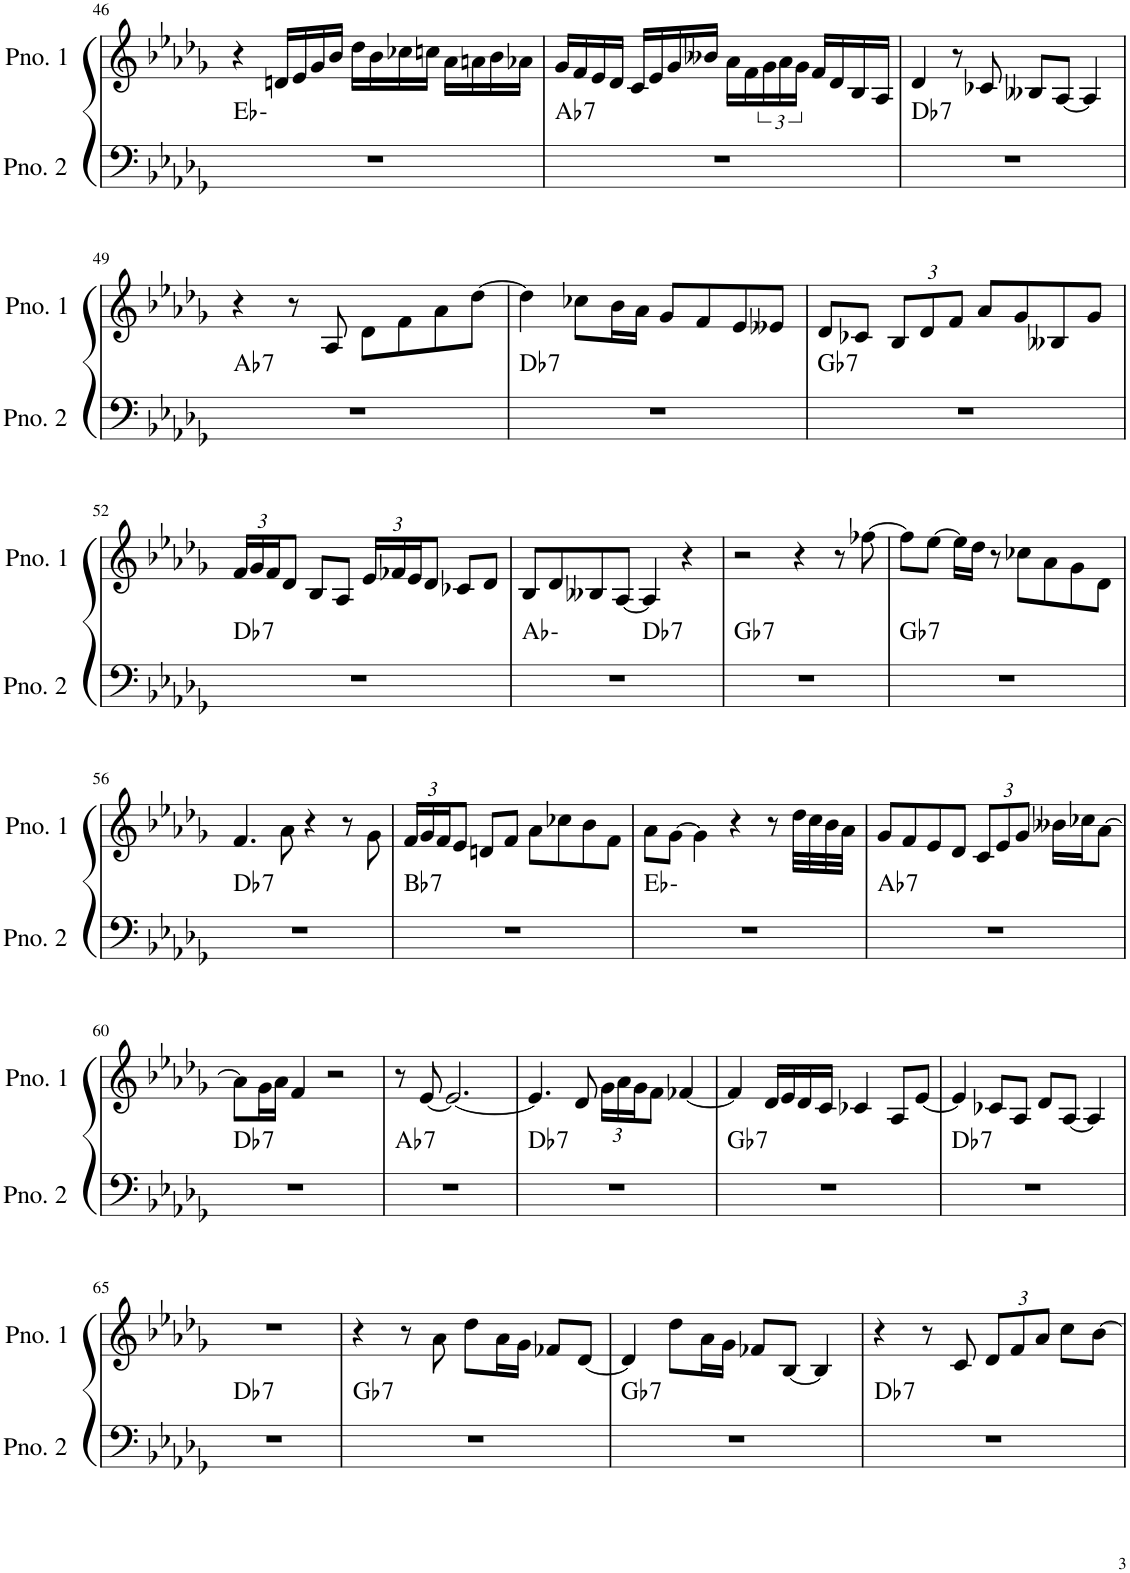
**kern	**harte	**kern
*part2	*part2	*part1
*staff2	*	*staff1
*I"ピアノ 2	*	*I"ピアノ 1
!!LO:PB:g=z
*clefF4	*	*clefG2
*k[b-e-a-d-g-]	*	*k[b-e-a-d-g-]
*M4/4	*	*M4/4
=46	=46	=46
1r	Eb:min	4r
.	.	16dn/LL
.	.	16e-/
.	.	16g-/
.	.	16b-/JJ
.	.	16dd-\LL
.	.	16b-\
.	.	16cc-X\
.	.	16ccn\JJ
.	.	16a-\LL
.	.	16an\
.	.	16b-\
.	.	16a-X\JJ
=47	=47	=47
!	!LO:H:kt=7	!
1r	Ab:7	16g-/LL
.	.	16f/
.	.	16e-/
.	.	16d-/JJ
.	.	16c/LL
.	.	16e-/
.	.	16g-/
.	.	16b--X/JJ
.	.	16a-\LL
.	.	16f\
.	.	24g-\
.	.	24a-\
.	.	24g-\JJ
.	.	16f/LL
.	.	16d-/
.	.	16B-/
.	.	16A-/JJ
=48	=48	=48
!	!LO:H:kt=7	!
1r	Db:7	4d-/
.	.	8r
.	.	8c-X/
.	.	8B--X/L
.	.	[8A-/J
.	.	4A-/]
!!LO:LB:g=z
=49	=49	=49
!	!LO:H:kt=7	!
1r	Ab:7	4r
.	.	8r
.	.	8A-/
.	.	8d-\L
.	.	8f\
.	.	8a-\
.	.	[8dd-\J
=50	=50	=50
!	!LO:H:kt=7	!
1r	Db:7	4dd-\]
.	.	8cc-X\L
.	.	16b-\L
.	.	16a-\JJ
.	.	8g-/L
.	.	8f/
.	.	8e-/
.	.	8e--X/J
=51	=51	=51
!	!LO:H:kt=7	!
1r	Gb:7	8d-/L
.	.	8c-X/J
*	*	*Xbrackettup
.	.	12B-/L
.	.	12d-/
.	.	12f/J
.	.	8a-/L
.	.	8g-/
.	.	8B--X/
.	.	8g-/J
!!LO:LB:g=z
=52	=52	=52
!	!LO:H:kt=7	!
1r	Db:7	24f/LL
.	.	24g-/
.	.	24f/J
.	.	8d-/J
.	.	8B-/L
.	.	8A-/J
.	.	24e-/LL
.	.	24f-X/
.	.	24e-/J
.	.	8d-/J
.	.	8c-X/L
.	.	8d-/J
=53	=53	=53
*^	*	*
1r	2ryy	Ab:min	8B-/L
.	.	.	8d-/
.	.	.	8B--X/
.	.	.	[8A-/J
!	!	!LO:H:kt=7	!
.	2ryy	Db:7	4A-/]
.	.	.	4r
=54	=54	=54	=54
!	!	!LO:H:kt=7	!
*v	*v	*	*
1r	Gb:7	2r
.	.	4r
.	.	8r
.	.	[8ff-X\
=55	=55	=55
!	!LO:H:kt=7	!
1r	Gb:7	8ff-\L]
.	.	[8ee-\J
.	.	16ee-\LL]
.	.	16dd-\JJ
.	.	8r
.	.	8cc-X\L
.	.	8a-\
.	.	8g-\
.	.	8d-\J
!!LO:LB:g=z
=56	=56	=56
!	!LO:H:kt=7	!
1r	Db:7	4.f/
.	.	8a-\
.	.	4r
.	.	8r
.	.	8g-\
=57	=57	=57
!	!LO:H:kt=7	!
1r	Bb:7	24f/LL
.	.	24g-/
.	.	24f/J
.	.	8e-/J
.	.	8dn/L
.	.	8f/J
.	.	8a-\L
.	.	8cc-X\
.	.	8b-\
.	.	8f\J
=58	=58	=58
1r	Eb:min	8a-\L
.	.	[8g-\J
.	.	4g-\]
.	.	4r
.	.	8r
.	.	32dd-\LLL
.	.	32cc\
.	.	32b-\
.	.	32a-\JJJ
=59	=59	=59
!	!LO:H:kt=7	!
1r	Ab:7	8g-/L
.	.	8f/
.	.	8e-/
.	.	8d-/J
.	.	12c/L
.	.	12e-/
.	.	12g-/J
.	.	16b--X\LL
.	.	16cc-X\J
.	.	[8a-\J
!!LO:LB:g=z
=60	=60	=60
!	!LO:H:kt=7	!
1r	Db:7	8a-\L]
.	.	16g-\L
.	.	16a-\JJ
.	.	4f/
.	.	2r
=61	=61	=61
!	!LO:H:kt=7	!
1r	Ab:7	8r
.	.	[8e-/
.	.	2.e-/_
=62	=62	=62
!	!LO:H:kt=7	!
1r	Db:7	4.e-/]
.	.	8d-/
.	.	24g-\LL
.	.	24a-\
.	.	24g-\J
.	.	8f\J
.	.	[4f-X/
=63	=63	=63
!	!LO:H:kt=7	!
1r	Gb:7	4f-/]
.	.	16d-/LL
.	.	16e-/
.	.	16d-/
.	.	16c/JJ
.	.	4c-X/
.	.	8A-/L
.	.	[8e-/J
=64	=64	=64
!	!LO:H:kt=7	!
1r	Db:7	4e-/]
.	.	8c-X/L
.	.	8A-/J
.	.	8d-/L
.	.	[8A-/J
.	.	4A-/]
!!LO:LB:g=z
=65	=65	=65
!	!LO:H:kt=7	!
1r	Db:7	1r
=66	=66	=66
!	!LO:H:kt=7	!
1r	Gb:7	4r
.	.	8r
.	.	8a-\
.	.	8dd-\L
.	.	16a-\L
.	.	16g-\JJ
.	.	8f-X/L
.	.	[8d-/J
=67	=67	=67
!	!LO:H:kt=7	!
1r	Gb:7	4d-/]
.	.	8dd-\L
.	.	16a-\L
.	.	16g-\JJ
.	.	8f-X/L
.	.	[8B-/J
.	.	4B-/]
=68	=68	=68
!	!LO:H:kt=7	!
1r	Db:7	4r
.	.	8r
.	.	8c/
.	.	12d-/L
.	.	12f/
.	.	12a-/J
.	.	8cc\L
.	.	[8b-\J
=	=	=
*-	*-	*-
